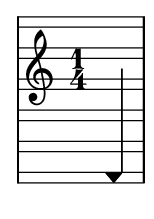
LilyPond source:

\version "2.14.0"

\header {
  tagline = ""
}

\paper {
  #(set-paper-size "a10")
}

%Customizing note head stencils based on pitch
%Defining stencils

upTriangle =
#(ly:make-stencil 
	(list 'embedded-ps
    "gsave
      currentpoint translate
      newpath
      -.1875 -.5 moveto
      .65625 .5 lineto
      1.5 -.5 lineto
      closepath
      fill
      grestore" )
    (cons -.1875 1.5)
    (cons -.5 .5)
)

downTriangle =
#(ly:make-stencil 
	(list 'embedded-ps
    "gsave
      currentpoint translate

      newpath
      .08 .34 moveto
      .65625 -.4 lineto
      1.2325 .34 lineto
      closepath
      0.12 setlinewidth
      stroke      

      newpath
      -.0775 .43 moveto
      .65625 -.43 lineto
      1.39 .43 lineto
      closepath
      0.1 setlinewidth
      stroke      
	  
	  newpath
      -.1675 .48 moveto
      .65625 -.48 lineto
      1.48 .48 lineto
      closepath
      0.04 setlinewidth
      stroke

      grestore" )
    (cons -.1875 1.5)
    (cons -.5 .5)
)

upTriLgr = 
#(ly:make-stencil 
	(list 'embedded-ps
    "gsave
      currentpoint translate
      newpath
      -.1875 -.5 moveto
      .65625 .5 lineto
      1.5 -.5 lineto
      closepath
      fill
	  newpath
	  -.5 0 moveto
	  1.8 0 lineto
      closepath
      .19 setlinewidth
      stroke  
      grestore" )
    (cons -.1875 1.5)
    (cons -.5 .5)
)

downTriLgr =
#(ly:make-stencil 
	(list 'embedded-ps
    "gsave
      currentpoint translate
      newpath
      .08 .34 moveto
      .65625 -.4 lineto
      1.2325 .34 lineto
      closepath
      0.12 setlinewidth
      stroke      
      newpath
      -.0775 .43 moveto
      .65625 -.43 lineto
      1.39 .43 lineto
      closepath
      0.1 setlinewidth
      stroke      
	  newpath
      -.1675 .48 moveto
      .65625 -.48 lineto
      1.48 .48 lineto
      closepath
      0.04 setlinewidth
      stroke
	  newpath
	  -.5 0 moveto
	  1.8 0 lineto
      closepath
      .19 setlinewidth
      stroke  
      grestore" )
    (cons -.1875 1.5)
    (cons -.5 .5)
)

%Based on the pitch's semitone, which note head
#(define (semitone-to-stencil semitone)
         (let ((s (modulo semitone 12)))
         	(case s
		((11) upTriLgr)
		((0) downTriLgr)
		(else (if (= (remainder semitone 2) 0) downTriangle upTriangle))
	))
)

%Get the pitch from the grob, convert to semitone, and send it on
#(define (stencil-notehead grob)
   (semitone-to-stencil 
	 (ly:pitch-semitones (ly:event-property (event-cause grob) 'pitch))))


%Begin stem attachment adjustment code
%Assign stem attachment values to variables

upTriUpStem 	= #'(1 . -1)
upTridownStem 	= #'(1 . .9)
downTriUpStem	= #'(1 . .9)
downTriDownStem	= #'(1 . -1)

%Based on the pitch, is the stem up or down, 
%Then based on pitch is the note head an up or down triangle

#(define (pitch-to-stem pitch stemdir)
	(if (= (modulo (ly:pitch-semitones pitch) 2) 1) 
		(if (= UP stemdir) upTriUpStem upTridownStem)		
		(if (= DOWN stemdir) downTriDownStem downTriUpStem)
	)
)

%Get the stem from notehead grob
#(define (notehead-get-notecolumn nhgrob)
   (ly:grob-parent nhgrob X))

#(define (notehead-get-stem nhgrob)
   (let ((notecolumn (notehead-get-notecolumn nhgrob)))
     (ly:grob-object notecolumn 'stem)))

%Get the pitch and stem direction from the grob and send it on
#(define (stem-adjuster nhgrob)
	(pitch-to-stem
	    (ly:event-property (event-cause nhgrob) 'pitch) 
		(ly:grob-property (notehead-get-stem nhgrob) 'direction) ))

%Begin double-stem for half note code
#(define (doubleStemmer grob)
   (if (= 1 (ly:grob-property grob 'duration-log))

		(ly:stencil-combine-at-edge
              (ly:stem::print grob)
              X
              (- (ly:grob-property grob 'direction))
              (ly:stem::print grob)
              -.42 0) ;; note: use .15 for other side

		(ly:stem::print grob)
	)
)

%End customization scripts


upTriangleEmpty =
#(ly:make-stencil 
	(list 'embedded-ps
    "gsave
      currentpoint translate
      newpath
      -.1875 -.5 moveto
      .65625 .5 lineto
      1.5 -.5 lineto
      closepath
      0.19 setlinewidth
      stroke
      grestore" )
    (cons -.1875 1.5)
    (cons -.5 .5)
)

upTriangleFull =
#(ly:make-stencil 
	(list 'embedded-ps
    "gsave
      currentpoint translate
      newpath
      -.1875 -.5 moveto
      .65625 .5 lineto
      1.5 -.5 lineto
      closepath
      fill
      grestore" )
    (cons -.1875 1.5)
    (cons -.5 .5)
)

downTriangleEmpty =
#(ly:make-stencil 
	(list 'embedded-ps
    "gsave
      currentpoint translate

      newpath
      .08 .34 moveto
      .65625 -.4 lineto
      1.2325 .34 lineto
      closepath
      0.12 setlinewidth
      stroke      

      newpath
      -.0775 .43 moveto
      .65625 -.43 lineto
      1.39 .43 lineto
      closepath
      0.1 setlinewidth
      stroke      
	  
	  newpath
      -.1675 .48 moveto
      .65625 -.48 lineto
      1.48 .48 lineto
      closepath
      0.04 setlinewidth
      stroke

      grestore" )
    (cons -.1875 1.5)
    (cons -.5 .5)
)

downTriangleFull =
#(ly:make-stencil 
	(list 'embedded-ps
    "gsave
      currentpoint translate

      newpath
      .08 .34 moveto
      .65625 -.4 lineto
      1.2325 .34 lineto
      closepath
      0.12 setlinewidth
      stroke      

      newpath
      -.0775 .43 moveto
      .65625 -.43 lineto
      1.39 .43 lineto
      closepath
      0.1 setlinewidth
      stroke      
	  
	  newpath
      -.1675 .48 moveto
      .65625 -.48 lineto
      1.48 .48 lineto
      closepath
      fill

      grestore" )
    (cons -.1875 1.5)
    (cons -.5 .5)
)

upTriLgr = 
#(ly:make-stencil 
	(list 'embedded-ps
    "gsave
      currentpoint translate
      newpath
      -.1875 -.5 moveto
      .65625 .5 lineto
      1.5 -.5 lineto
      closepath
      0.19 setlinewidth
      stroke
	  newpath
	  -.5 0 moveto
	  1.8 0 lineto
      closepath
      .19 setlinewidth
      stroke  
      grestore" )
    (cons -.1875 1.5)
    (cons -.5 .5)
)

downTriLgr =
#(ly:make-stencil 
	(list 'embedded-ps
    "gsave
      currentpoint translate
      newpath
      .08 .34 moveto
      .65625 -.4 lineto
      1.2325 .34 lineto
      closepath
      0.12 setlinewidth
      stroke      
      newpath
      -.0775 .43 moveto
      .65625 -.43 lineto
      1.39 .43 lineto
      closepath
      0.1 setlinewidth
      stroke      
	  newpath
      -.1675 .48 moveto
      .65625 -.48 lineto
      1.48 .48 lineto
      closepath
      0.04 setlinewidth
      stroke
	  newpath
	  -.5 0 moveto
	  1.8 0 lineto
      closepath
      .19 setlinewidth
      stroke  
      grestore" )
    (cons -.1875 1.5)
    (cons -.5 .5)
)

%Based on the pitch's semitone, which note head
#(define (semitone-to-stencil semitone)
         (let ((s (modulo semitone 12)))
         	(case s
		((11) upTriLgr)
		((0) downTriLgr)
                ((2 4) downTriangleEmpty)
                ((5 7 9) upTriangleEmpty)
                ((1 3) upTriangleFull)
                ((6 8 10) downTriangleFull)
	))
)

%Get the pitch from the grob, convert to semitone, and send it on
#(define (stencil-notehead grob)
   (semitone-to-stencil 
	 (ly:pitch-semitones (ly:event-property (event-cause grob) 'pitch))))


%Begin stem attachment adjustment code
%Assign stem attachment values to variables

upTriUpStem 	= #'(1 . -1)
upTridownStem 	= #'(1 . .9)
downTriUpStem	= #'(1 . .9)
downTriDownStem	= #'(1 . -1)

%Based on the pitch, is the stem up or down, 
%Then based on pitch is the note head an up or down triangle

#(define (pitch-to-stem pitch stemdir)
	(if (= (modulo (ly:pitch-semitones pitch) 2) 1) 
		(if (= UP stemdir) upTriUpStem upTridownStem)		
		(if (= DOWN stemdir) downTriDownStem downTriUpStem)
	)
)

%Get the stem from notehead grob
#(define (notehead-get-notecolumn nhgrob)
   (ly:grob-parent nhgrob X))

#(define (notehead-get-stem nhgrob)
   (let ((notecolumn (notehead-get-notecolumn nhgrob)))
     (ly:grob-object notecolumn 'stem)))

%Get the pitch and stem direction from the grob and send it on
#(define (stem-adjuster nhgrob)
	(pitch-to-stem
	    (ly:event-property (event-cause nhgrob) 'pitch) 
		(ly:grob-property (notehead-get-stem nhgrob) 'direction) ))

%Begin double-stem for half note code
#(define (doubleStemmer grob)
   (if (= 1 (ly:grob-property grob 'duration-log))

		(ly:stencil-combine-at-edge
              (ly:stem::print grob)
              X
              (- (ly:grob-property grob 'direction))
              (ly:stem::print grob)
              -.42 0) ;; note: use .15 for other side

		(ly:stem::print grob)
	)
)

%End customization scripts

down = {
      \override Stem #'direction = #DOWN     
}

up = {
      \override Stem #'direction = #UP
}

nl = {
      \once \override Score.RehearsalMark #'transparent = ##t
      \mark "C"
}

tn = {
  \override Staff.StaffSymbol #'line-positions = #'(10 8 4 2 -2 -4 -8 -10 -14 -16 -20 -22)
  \override NoteHead #'stem-attachment = #stem-adjuster
  \override NoteHead #'stencil = #stencil-notehead
  \override Stem #'stencil = #doubleStemmer
}

notes = \relative c {
      \time 1/4
      \autoBeamOff

      \up
      fis,,4
}

\new Staff \with {
  \remove "Accidental_engraver"
  \remove "Key_engraver" 
  staffLineLayoutFunction = #(lambda (p) (floor (/ (+ (ly:pitch-semitones p) 1) 2)))
  middleCPosition = #-6
  clefGlyph = #"clefs.G"
  clefPosition = #(+ -6 4)
}
{
  \tn
  \notes 
}


